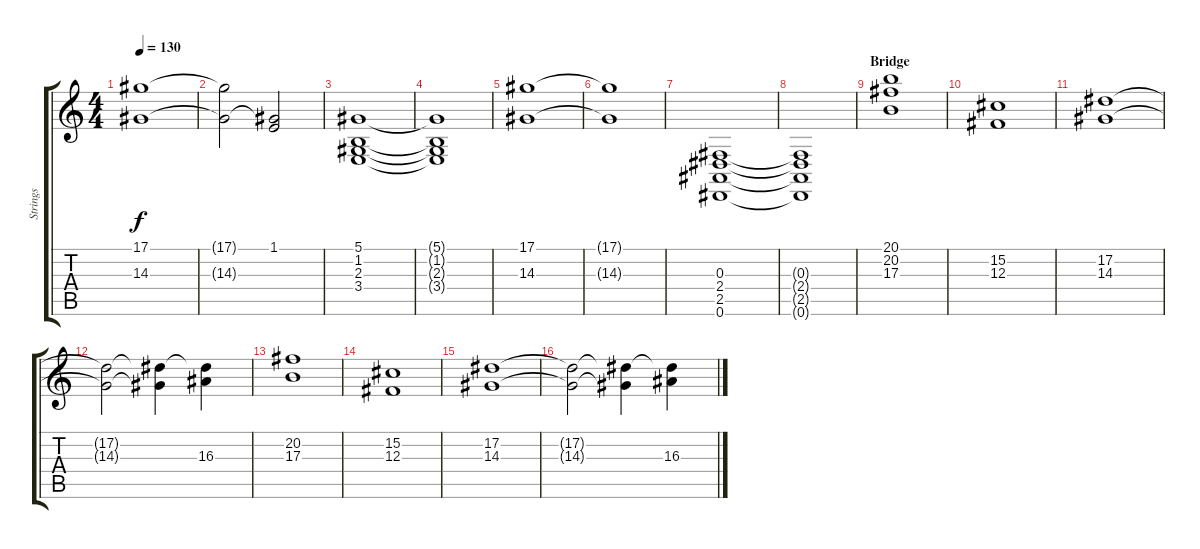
\track ("Strings" "Strings") {instrument synthstrings1}
\staff {score tabs}
\tuning (Eb4 Bb3 Gb3 Db3 Ab2 Eb2) {hide}
\ts (4 4)
\tempo 130
\clef g2
\ks c
(17.1 14.3).1{dy f} |
(17.1{t} 14.3{t}).2 (1.1 14.3{t}).2 |
(5.1 1.2 2.3 3.4).1 |
(5.1{t} 1.2{t} 2.3{t} 3.4{t}).1 |
(17.1 14.3).1 |
(17.1{t} 14.3{t}).1 |
(0.3 2.4 2.5 0.6).1 |
(0.3{t} 2.4{t} 2.5{t} 0.6{t}).1 |
\section ("" "Bridge")
(20.1 20.2 17.3).1 |
(15.2 12.3).1 |
(17.2 14.3).1 |
(17.2{t} 14.3{t}).2 (17.2{t} 14.3{t}).4 (17.2{t} 16.3).4 |
(20.2 17.3).1 |
(15.2 12.3).1 |
(17.2 14.3).1 |
(17.2{t} 14.3{t}).2 (17.2{t} 14.3{t}).4 (17.2{t} 16.3).4
